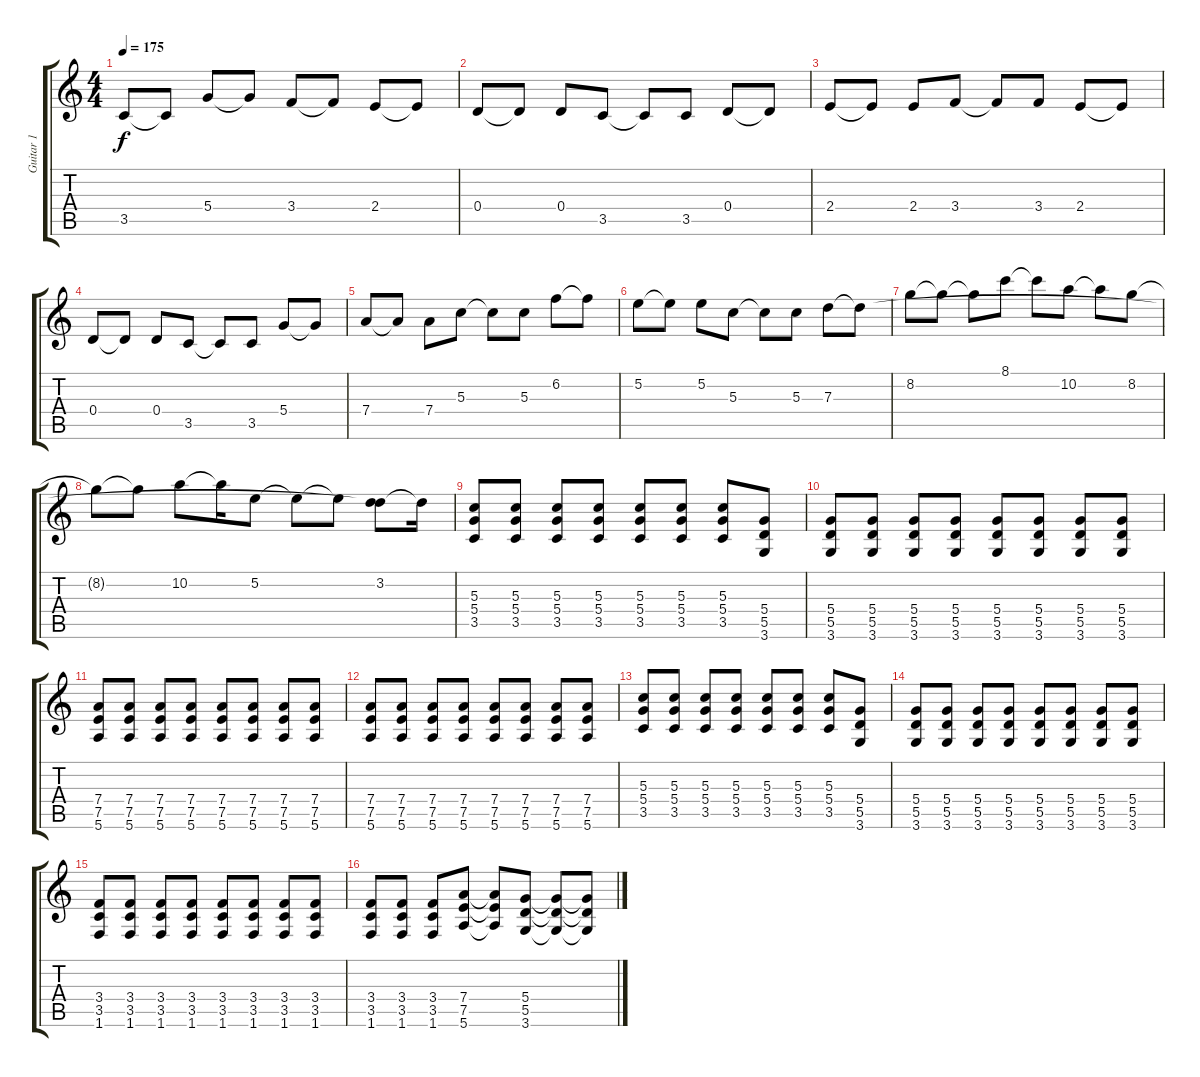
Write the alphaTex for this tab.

\track ("Guitar 1" "Guitar 1") {instrument overdrivenguitar}
\staff {score tabs}
\tuning (E4 B3 G3 D3 A2 E2) {hide}
\ts (4 4)
\tempo 175
\clef g2
\ks c
3.5.8{dy f} 3.5{t}.8 5.4.8 5.4{t}.8 3.4.8 3.4{t}.8 2.4.8 2.4{t}.8 |
0.4.8 0.4{t}.8 0.4.8 3.5.8 3.5{t}.8 3.5.8 0.4.8 0.4{t}.8 |
2.4.8 2.4{t}.8 2.4.8 3.4.8 3.4{t}.8 3.4.8 2.4.8 2.4{t}.8 |
0.4.8 0.4{t}.8 0.4.8 3.5.8 3.5{t}.8 3.5.8 5.4.8 5.4{t}.8 |
7.4.8 7.4{t}.8 7.4.8 5.3.8 5.3{t}.8 5.3.8 6.2.8 6.2{t}.8 |
5.2.8 5.2{t}.8 5.2.8 5.3.8 5.3{t}.8 5.3.8 7.3.8 7.3{t}.8 |
8.2.8 8.2{t}.8 8.2{t}.8 8.1.8 8.1{t}.8 10.2.8 10.2{t}.8 8.2.8 |
8.2{t}.8 8.2{t}.8 10.2.8 10.2{t}.16 5.2.8 5.2{t}.8 5.2{t}.8 (3.2 7.3{t}).8 3.2{t}.16 |
(5.3 5.4 3.5).8 (5.3 5.4 3.5).8 (5.3 5.4 3.5).8 (5.3 5.4 3.5).8 (5.3 5.4 3.5).8 (5.3 5.4 3.5).8 (5.3 5.4 3.5).8 (5.4 5.5 3.6).8 |
(5.4 5.5 3.6).8 (5.4 5.5 3.6).8 (5.4 5.5 3.6).8 (5.4 5.5 3.6).8 (5.4 5.5 3.6).8 (5.4 5.5 3.6).8 (5.4 5.5 3.6).8 (5.4 5.5 3.6).8 |
(7.4 7.5 5.6).8 (7.4 7.5 5.6).8 (7.4 7.5 5.6).8 (7.4 7.5 5.6).8 (7.4 7.5 5.6).8 (7.4 7.5 5.6).8 (7.4 7.5 5.6).8 (7.4 7.5 5.6).8 |
(7.4 7.5 5.6).8 (7.4 7.5 5.6).8 (7.4 7.5 5.6).8 (7.4 7.5 5.6).8 (7.4 7.5 5.6).8 (7.4 7.5 5.6).8 (7.4 7.5 5.6).8 (7.4 7.5 5.6).8 |
(5.3 5.4 3.5).8 (5.3 5.4 3.5).8 (5.3 5.4 3.5).8 (5.3 5.4 3.5).8 (5.3 5.4 3.5).8 (5.3 5.4 3.5).8 (5.3 5.4 3.5).8 (5.4 5.5 3.6).8 |
(5.4 5.5 3.6).8 (5.4 5.5 3.6).8 (5.4 5.5 3.6).8 (5.4 5.5 3.6).8 (5.4 5.5 3.6).8 (5.4 5.5 3.6).8 (5.4 5.5 3.6).8 (5.4 5.5 3.6).8 |
(3.4 3.5 1.6).8 (3.4 3.5 1.6).8 (3.4 3.5 1.6).8 (3.4 3.5 1.6).8 (3.4 3.5 1.6).8 (3.4 3.5 1.6).8 (3.4 3.5 1.6).8 (3.4 3.5 1.6).8 |
(3.4 3.5 1.6).8 (3.4 3.5 1.6).8 (3.4 3.5 1.6).8 (7.4 7.5 5.6).8 (7.4{t} 7.5{t} 5.6{t}).8 (5.4 5.5 3.6).8 (5.4{t} 5.5{t} 3.6{t}).8 (5.4{t} 5.5{t} 3.6{t}).8
